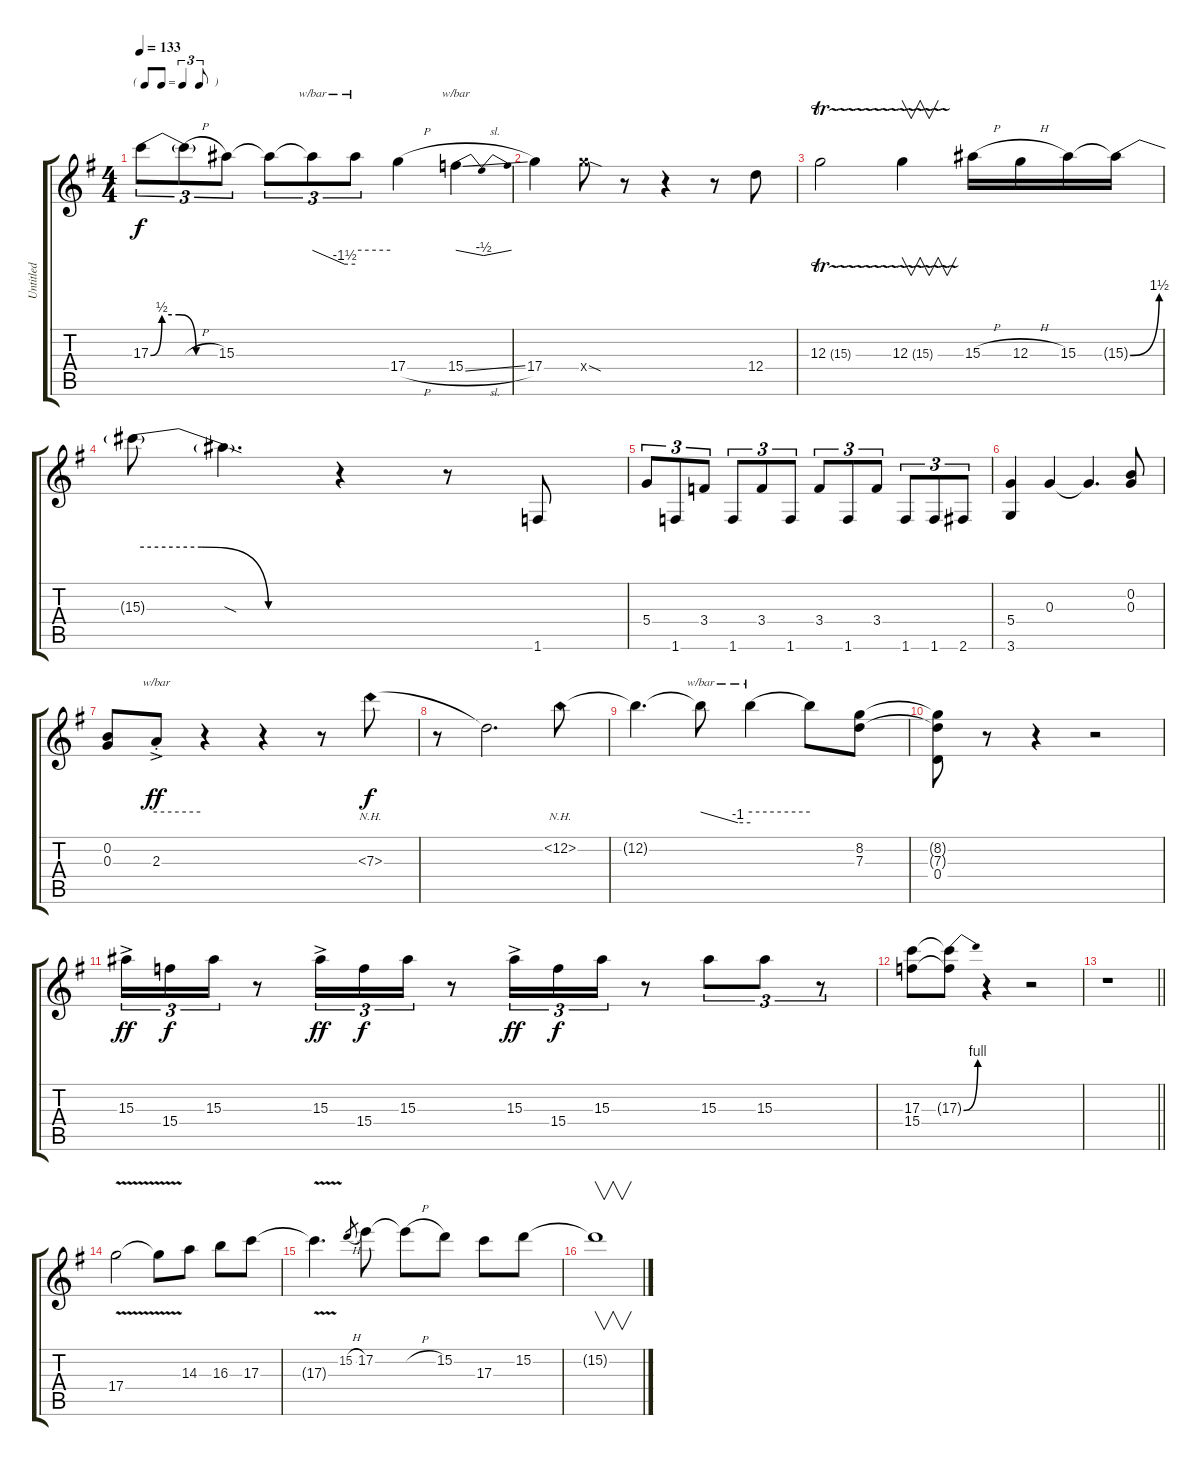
\track ("Untitled" "Untitled") {instrument overdrivenguitar}
\staff {score tabs}
\tuning (E4 B3 G3 D3 A2 E2) {hide}
\ts (4 4)
\tf triplet8th
\tempo 133
\clef g2
\ks g
17.3{be (custom 0 0 10 2 25 2 40 0 60 0)}.8{tu (3 2) dy f} 17.3{h t}.8{tu (3 2)} 15.3.8{tu (3 2)} 15.3{t}.8{tu (3 2)} 15.3{t}.8{tu (3 2) tbe (custom default 0 0 45 -6 60 -6)} 15.3{t}.8{tu (3 2) tbe (hold default 0 0 60 0)} 17.4{h}.4 15.4{sl}.4{tbe (dip default 0 0 30 -2 60 0)} |
17.4.4 17.4{sod x}.8 r.8 r.4 r.8 12.4.8 |
12.3{tr (15 32)}.2 12.3{tr (15 32)}.4{v} 15.3{h}.16 12.3{h}.16 15.3.16 15.3{be (bend 0 0 60 6) t}.16 |
15.3{be (custom 0 6 20 6 40 0 60 0) t}.8 15.3{sod t}.4{d} r.4 r.8 1.6.8 |
5.4.8{tu (3 2)} 1.6.8{tu (3 2)} 3.4.8{tu (3 2)} 1.6.8{tu (3 2)} 3.4.8{tu (3 2)} 1.6.8{tu (3 2)} 3.4.8{tu (3 2)} 1.6.8{tu (3 2)} 3.4.8{tu (3 2)} 1.6.8{tu (3 2)} 1.6.8{tu (3 2)} 2.6.8{tu (3 2)} |
(5.4 3.6).4 0.3.4 0.3{t}.4{d} (0.2 0.3).8 |
(0.2 0.3).8 2.3{ac st}.8{tbe (hold default 0 0 60 0) dy ff} r.4 r.4 r.8 7.3{nh}.8{dy f} |
r.8 7.3{t}.2{d} 12.2{nh}.8 |
12.2{t}.4{d} 12.2{t}.8{tbe (custom default 0 0 45 -4 60 -4)} 12.2{t}.4{tbe (hold default 0 0 60 0)} 12.2{t}.8 (8.2 7.3).8 |
(8.2{t} 7.3{t} 0.4).8 r.8 r.4 r.2 |
15.3{ac}.16{tu (3 2) dy ff} 15.4.16{tu (3 2) dy f} 15.3.16{tu (3 2)} r.8 15.3{ac}.16{tu (3 2) dy ff} 15.4.16{tu (3 2) dy f} 15.3.16{tu (3 2)} r.8 15.3{ac}.16{tu (3 2) dy ff} 15.4.16{tu (3 2) dy f} 15.3.16{tu (3 2)} r.8 15.3.8{tu (3 2)} 15.3.8{tu (3 2)} r.8{tu (3 2)} |
(17.3 15.4).8 (17.3{be (bend 0 0 60 4) t} 15.4{t}).8 r.4 r.2 |
\barLineRight lightlight
r.1 |
17.4{v}.2 17.4{v t}.8 14.3.8 16.3.8 17.3.8 |
17.3{v t}.4{d} 15.2{h}.8{gr} 17.2.8 17.2{h t}.8 15.2.8 17.3.8 15.2.8 |
15.2{t}.1{v}
